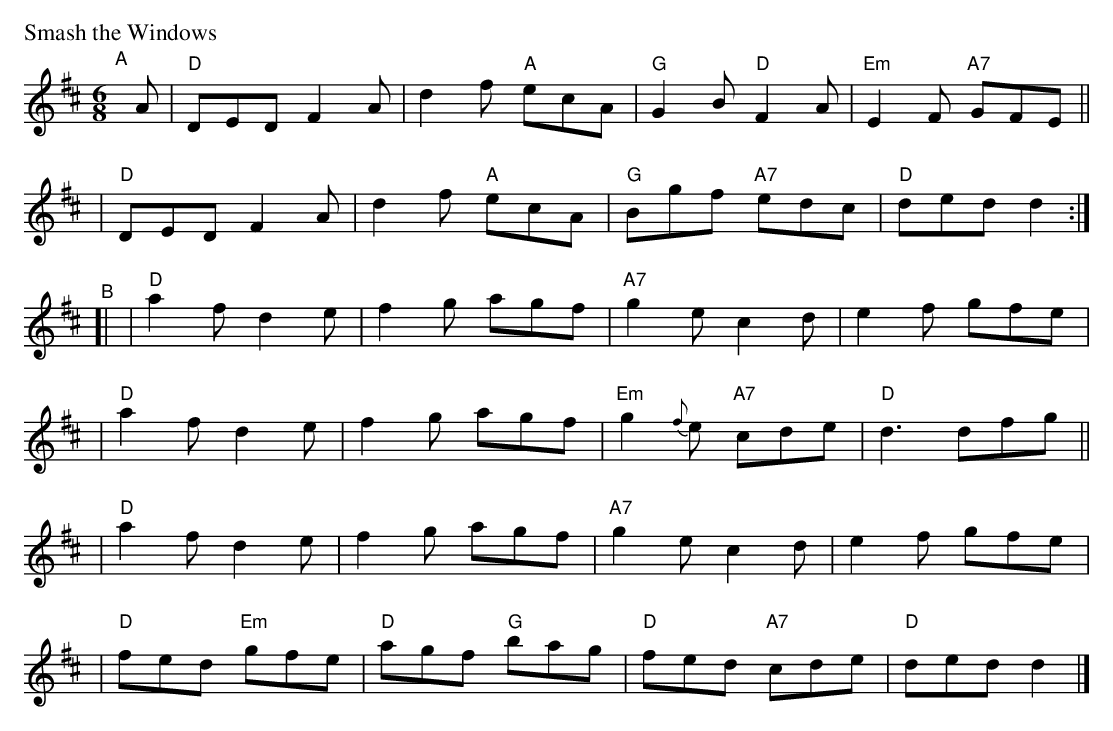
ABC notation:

X:1
P: Smash the Windows
M: 6/8
L: 1/8
K: D
"^A"[|] A \
| "D"DED F2A | d2f "A"ecA | "G"G2B "D"F2A | "Em"E2F "A7"GFE ||
| "D"DED F2A | d2f "A"ecA | "G"Bgf "A7"edc | "D"ded d2 :|
"^B"[|\
| "D"a2f d2e | f2g agf | "A7"g2e c2d | e2f gfe |
| "D"a2f d2e | f2g agf | "Em"g2{f}e "A7"cde | "D"d3 dfg ||
| "D"a2f d2e | f2g agf | "A7"g2e c2d | e2f gfe |
| "D"fed "Em"gfe | "D"agf "G"bag | "D"fed "A7"cde | "D"ded d2 |]
